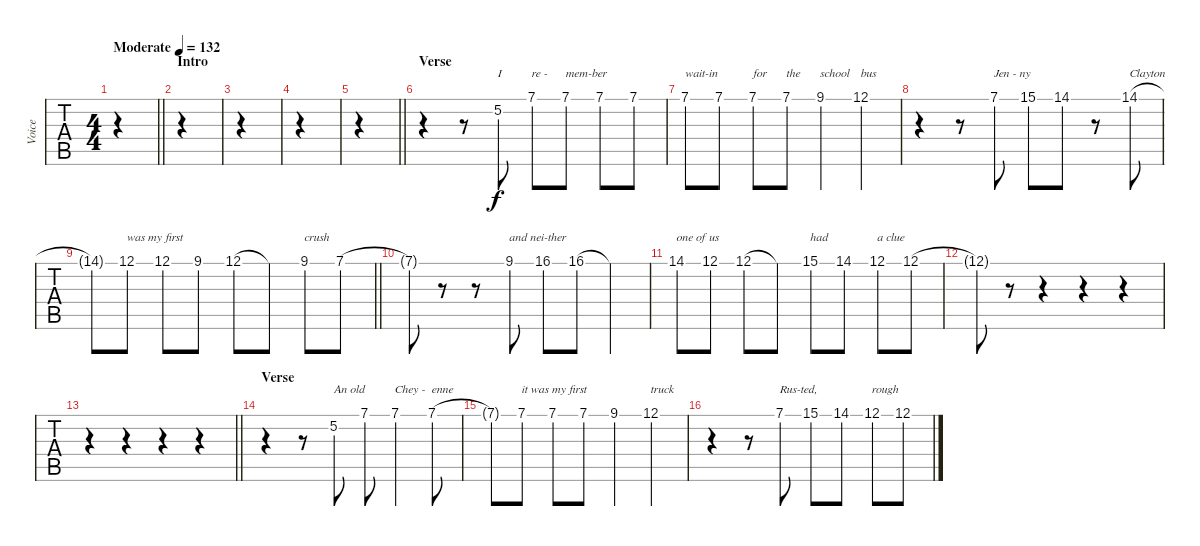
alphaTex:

\track ("Voice" "Voice") {instrument lead3calliope}
\staff {tabs}
\tuning (E4 B3 G3 D3 A2 E2) {hide}
\ts (4 4)
\tempo (132 "Moderate")
\clef g2
\barLineRight lightlight
\ks c
|
\section ("" "Intro")
|
|
|
\barLineRight lightlight
|
\section ("" "Verse")
r.4 r.8 5.2.8{txt "I "} 7.1.8{txt "re -"} 7.1{st}.8{txt "mem-ber"} 7.1.8 7.1.8 |
7.1.8{txt "wait-in"} 7.1{st}.8 7.1.8{txt "for"} 7.1{st}.8{txt "the"} 9.1.4{txt "school"} 12.1.4{txt "bus"} |
r.4 r.8 7.1.8{txt "Jen - ny"} 15.1.8 14.1.8 r.8 14.1.8{txt "Clayton"} |
\barLineRight lightlight
14.1{t}.8 12.1{st}.8{txt "was my first"} 12.1.8 9.1.8 12.1.8 12.1{t}.8 9.1.8{txt "crush"} 7.1.8 |
7.1{t}.8 r.8 r.8 9.1.8{txt "and nei-ther"} 16.1{st}.8 16.1.8 16.1{t}.4 |
14.1.8{txt "one of us"} 12.1.8 12.1.8 12.1{t}.8 15.1.8{txt "had"} 14.1.8 12.1.8{txt "a clue"} 12.1.8 |
12.1{t}.8 r.8 r.4 r.4 r.4 |
\barLineRight lightlight
r.4 r.4 r.4 r.4 |
\section ("" "Verse")
r.4 r.8 5.2.8{txt "An old"} 7.1.8 7.1{st}.4{txt "Chey -"} 7.1.8{txt "enne"} |
7.1{t}.8 7.1{st}.8{txt "it was my first"} 7.1.8 7.1{st}.8 9.1.4 12.1.4{txt "truck"} |
r.4 r.8 7.1.8{txt "Rus-ted, "} 15.1.8 14.1.8 12.1.8{txt "rough"} 12.1.8
